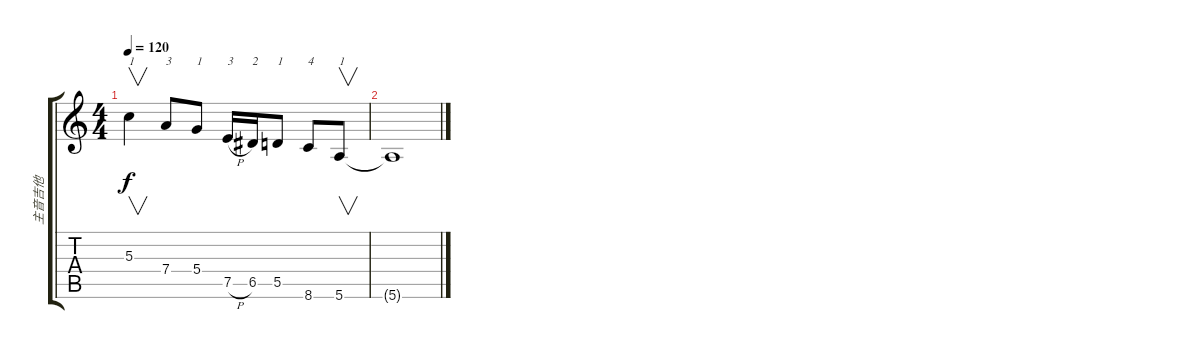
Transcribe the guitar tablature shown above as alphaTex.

\track ("主音吉他" "主音吉他") {instrument distortionguitar}
\staff {score tabs}
\tuning (E4 B3 G3 D3 A2 E2) {hide}
\ts (4 4)
\tempo 120
\clef g2
\ks c
5.3.4{v txt "1" dy f} 7.4.8{txt "3"} 5.4.8{txt "1"} 7.5{h}.16{txt "3"} 6.5.16{txt "2"} 5.5.8{txt "1"} 8.6.8{txt "4"} 5.6.8{v txt "1"} |
5.6{t}.1
